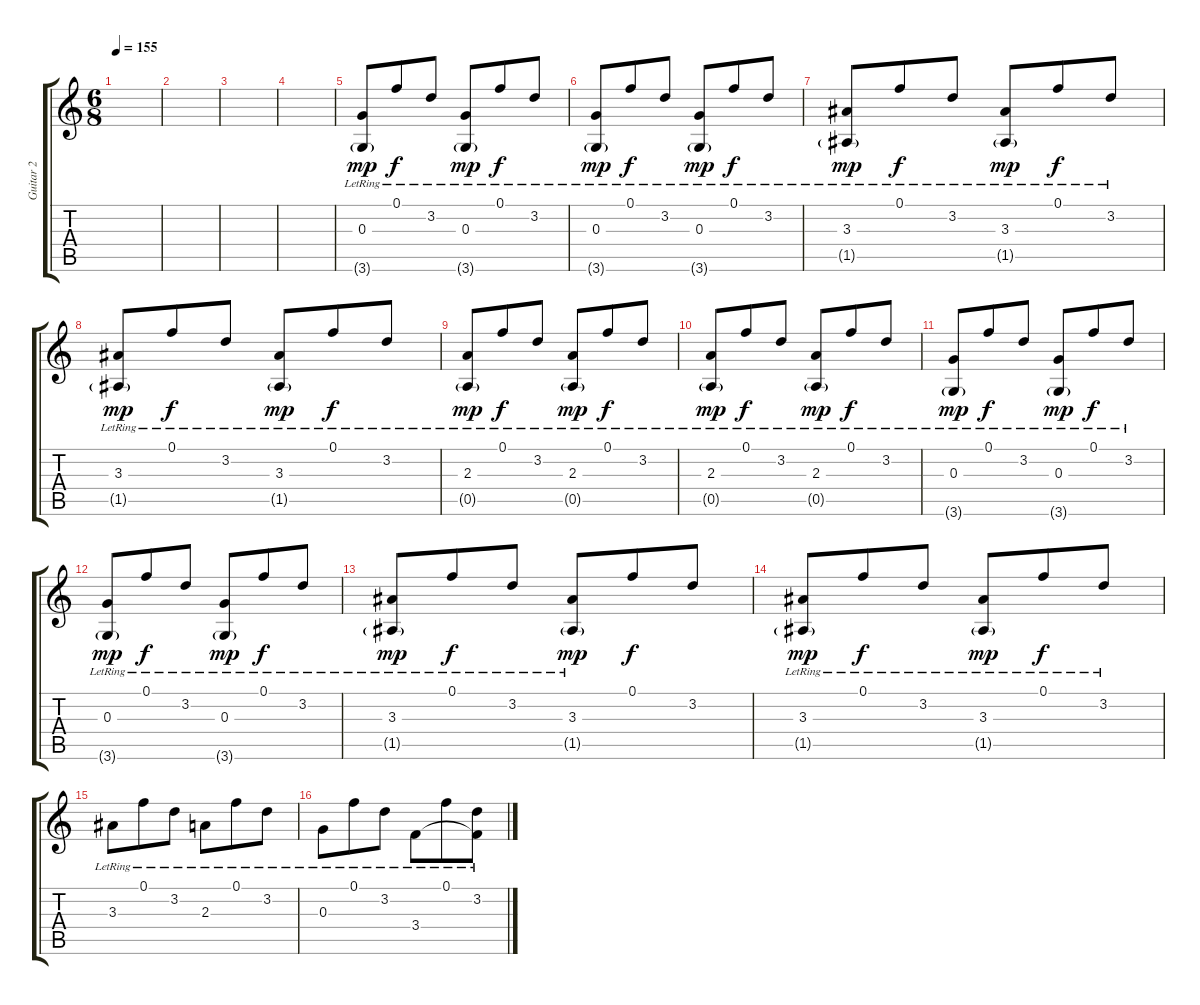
\track ("Guitar 2" "Guitar 2") {instrument acousticguitarsteel}
\staff {score tabs}
\tuning (F4 B3 G3 D3 A2 E2) {hide}
\ts (6 8)
\tempo 155
\clef g2
\ks c
|
|
|
|
(0.3{lr} 3.6{g lr}).8{dy mp} 0.1{lr}.8{dy f} 3.2{lr}.8 (0.3{lr} 3.6{g lr}).8{dy mp} 0.1{lr}.8{dy f} 3.2{lr}.8 |
(0.3{lr} 3.6{g lr}).8{dy mp} 0.1{lr}.8{dy f} 3.2{lr}.8 (0.3{lr} 3.6{g lr}).8{dy mp} 0.1{lr}.8{dy f} 3.2{lr}.8 |
(3.3{lr} 1.5{g lr}).8{dy mp} 0.1{lr}.8{dy f} 3.2{lr}.8 (3.3{lr} 1.5{g lr}).8{dy mp} 0.1{lr}.8{dy f} 3.2{lr}.8 |
(3.3{lr} 1.5{g lr}).8{dy mp} 0.1{lr}.8{dy f} 3.2{lr}.8 (3.3{lr} 1.5{g lr}).8{dy mp} 0.1{lr}.8{dy f} 3.2{lr}.8 |
(2.3{lr} 0.5{g}).8{dy mp} 0.1{lr}.8{dy f} 3.2{lr}.8 (2.3{lr} 0.5{g}).8{dy mp} 0.1{lr}.8{dy f} 3.2{lr}.8 |
(2.3{lr} 0.5{g}).8{dy mp} 0.1{lr}.8{dy f} 3.2{lr}.8 (2.3{lr} 0.5{g}).8{dy mp} 0.1{lr}.8{dy f} 3.2{lr}.8 |
(0.3{lr} 3.6{g lr}).8{dy mp} 0.1{lr}.8{dy f} 3.2{lr}.8 (0.3{lr} 3.6{g lr}).8{dy mp} 0.1{lr}.8{dy f} 3.2{lr}.8 |
(0.3{lr} 3.6{g lr}).8{dy mp} 0.1{lr}.8{dy f} 3.2{lr}.8 (0.3{lr} 3.6{g lr}).8{dy mp} 0.1{lr}.8{dy f} 3.2{lr}.8 |
(3.3{lr} 1.5{g lr}).8{dy mp} 0.1{lr}.8{dy f} 3.2{lr}.8 (3.3{lr} 1.5{g lr}).8{dy mp} 0.1.8{dy f} 3.2.8 |
(3.3{lr} 1.5{g lr}).8{dy mp} 0.1{lr}.8{dy f} 3.2{lr}.8 (3.3{lr} 1.5{g lr}).8{dy mp} 0.1{lr}.8{dy f} 3.2{lr}.8 |
3.3{lr}.8{volume 12} 0.1{lr}.8 3.2{lr}.8 2.3{lr}.8 0.1{lr}.8 3.2{lr}.8 |
0.3{lr}.8 0.1{lr}.8 3.2{lr}.8 3.4{lr}.8 0.1{lr}.8 (3.2{lr} 3.4{t}).8
